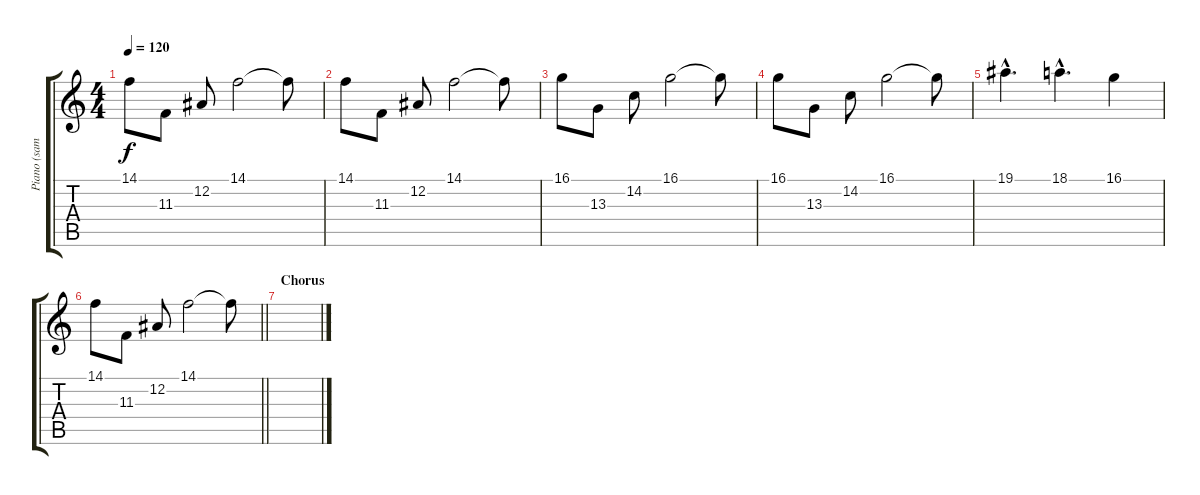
\track ("Piano (sample)" "Piano (sam") {instrument acousticgrandpiano}
\staff {score tabs}
\tuning (Eb4 Bb3 Gb3 Db3 Ab2 Eb2) {hide}
\ts (4 4)
\tempo 120
\clef g2
\ks c
14.1.8{dy f} 11.3.8 12.2.8 14.1.2 14.1{t}.8 |
14.1.8 11.3.8 12.2.8 14.1.2 14.1{t}.8 |
16.1.8 13.3.8 14.2.8 16.1.2 16.1{t}.8 |
16.1.8 13.3.8 14.2.8 16.1.2 16.1{t}.8 |
19.1{hac}.4{d} 18.1{hac}.4{d} 16.1.4 |
\barLineRight lightlight
14.1.8 11.3.8 12.2.8 14.1.2 14.1{t}.8 |
\section ("" "Chorus")
